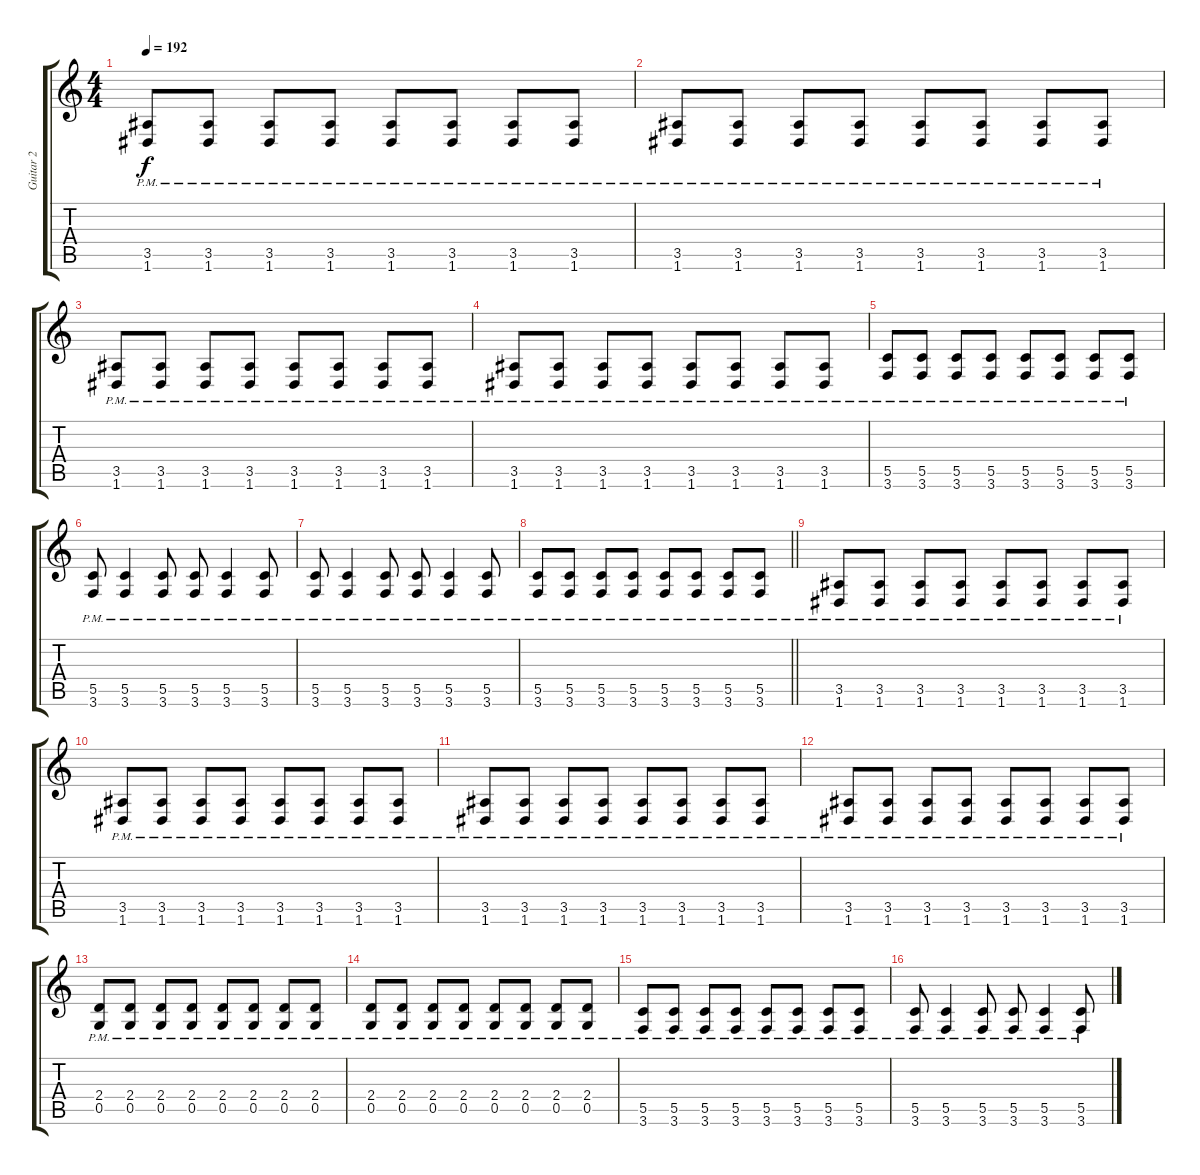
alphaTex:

\track ("Guitar 2" "Guitar 2") {instrument distortionguitar}
\staff {score tabs}
\tuning (D4 A3 F3 C3 G2 D2) {hide}
\ts (4 4)
\tempo 192
\clef g2
\ks c
(3.5{pm} 1.6{pm}).8{dy f} (3.5{pm} 1.6{pm}).8 (3.5{pm} 1.6{pm}).8 (3.5{pm} 1.6{pm}).8 (3.5{pm} 1.6{pm}).8 (3.5{pm} 1.6{pm}).8 (3.5{pm} 1.6{pm}).8 (3.5{pm} 1.6{pm}).8 |
(3.5{pm} 1.6{pm}).8 (3.5{pm} 1.6{pm}).8 (3.5{pm} 1.6{pm}).8 (3.5{pm} 1.6{pm}).8 (3.5{pm} 1.6{pm}).8 (3.5{pm} 1.6{pm}).8 (3.5{pm} 1.6{pm}).8 (3.5{pm} 1.6{pm}).8 |
(3.5{pm} 1.6{pm}).8 (3.5{pm} 1.6{pm}).8 (3.5{pm} 1.6{pm}).8 (3.5{pm} 1.6{pm}).8 (3.5{pm} 1.6{pm}).8 (3.5{pm} 1.6{pm}).8 (3.5{pm} 1.6{pm}).8 (3.5{pm} 1.6{pm}).8 |
(3.5{pm} 1.6{pm}).8 (3.5{pm} 1.6{pm}).8 (3.5{pm} 1.6{pm}).8 (3.5{pm} 1.6{pm}).8 (3.5{pm} 1.6{pm}).8 (3.5{pm} 1.6{pm}).8 (3.5{pm} 1.6{pm}).8 (3.5{pm} 1.6{pm}).8 |
(5.5{pm} 3.6{pm}).8 (5.5{pm} 3.6{pm}).8 (5.5{pm} 3.6{pm}).8 (5.5{pm} 3.6{pm}).8 (5.5{pm} 3.6{pm}).8 (5.5{pm} 3.6{pm}).8 (5.5{pm} 3.6{pm}).8 (5.5{pm} 3.6{pm}).8 |
(5.5{pm} 3.6{pm}).8 (5.5{pm} 3.6{pm}).4 (5.5{pm} 3.6{pm}).8 (5.5{pm} 3.6{pm}).8 (5.5{pm} 3.6{pm}).4 (5.5{pm} 3.6{pm}).8 |
(5.5{pm} 3.6{pm}).8 (5.5{pm} 3.6{pm}).4 (5.5{pm} 3.6{pm}).8 (5.5{pm} 3.6{pm}).8 (5.5{pm} 3.6{pm}).4 (5.5{pm} 3.6{pm}).8 |
\barLineRight lightlight
(5.5{pm} 3.6{pm}).8 (5.5{pm} 3.6{pm}).8 (5.5{pm} 3.6{pm}).8 (5.5{pm} 3.6{pm}).8 (5.5{pm} 3.6{pm}).8 (5.5{pm} 3.6{pm}).8 (5.5{pm} 3.6{pm}).8 (5.5{pm} 3.6{pm}).8 |
(3.5{pm} 1.6{pm}).8{volume 10} (3.5{pm} 1.6{pm}).8 (3.5{pm} 1.6{pm}).8 (3.5{pm} 1.6{pm}).8 (3.5{pm} 1.6{pm}).8 (3.5{pm} 1.6{pm}).8 (3.5{pm} 1.6{pm}).8 (3.5{pm} 1.6{pm}).8 |
(3.5{pm} 1.6{pm}).8 (3.5{pm} 1.6{pm}).8 (3.5{pm} 1.6{pm}).8 (3.5{pm} 1.6{pm}).8 (3.5{pm} 1.6{pm}).8 (3.5{pm} 1.6{pm}).8 (3.5{pm} 1.6{pm}).8 (3.5{pm} 1.6{pm}).8 |
(3.5{pm} 1.6{pm}).8 (3.5{pm} 1.6{pm}).8 (3.5{pm} 1.6{pm}).8 (3.5{pm} 1.6{pm}).8 (3.5{pm} 1.6{pm}).8 (3.5{pm} 1.6{pm}).8 (3.5{pm} 1.6{pm}).8 (3.5{pm} 1.6{pm}).8 |
(3.5{pm} 1.6{pm}).8 (3.5{pm} 1.6{pm}).8 (3.5{pm} 1.6{pm}).8 (3.5{pm} 1.6{pm}).8 (3.5{pm} 1.6{pm}).8 (3.5{pm} 1.6{pm}).8 (3.5{pm} 1.6{pm}).8 (3.5{pm} 1.6{pm}).8 |
(2.4{pm} 0.5{pm}).8 (2.4{pm} 0.5{pm}).8 (2.4{pm} 0.5{pm}).8 (2.4{pm} 0.5{pm}).8 (2.4{pm} 0.5{pm}).8 (2.4{pm} 0.5{pm}).8 (2.4{pm} 0.5{pm}).8 (2.4{pm} 0.5{pm}).8 |
(2.4{pm} 0.5{pm}).8 (2.4{pm} 0.5{pm}).8 (2.4{pm} 0.5{pm}).8 (2.4{pm} 0.5{pm}).8 (2.4{pm} 0.5{pm}).8 (2.4{pm} 0.5{pm}).8 (2.4{pm} 0.5{pm}).8 (2.4{pm} 0.5{pm}).8 |
(5.5{pm} 3.6{pm}).8 (5.5{pm} 3.6{pm}).8 (5.5{pm} 3.6{pm}).8 (5.5{pm} 3.6{pm}).8 (5.5{pm} 3.6{pm}).8 (5.5{pm} 3.6{pm}).8 (5.5{pm} 3.6{pm}).8 (5.5{pm} 3.6{pm}).8 |
(5.5{pm} 3.6{pm}).8 (5.5{pm} 3.6{pm}).4 (5.5{pm} 3.6{pm}).8 (5.5{pm} 3.6{pm}).8 (5.5{pm} 3.6{pm}).4 (5.5{pm} 3.6{pm}).8
